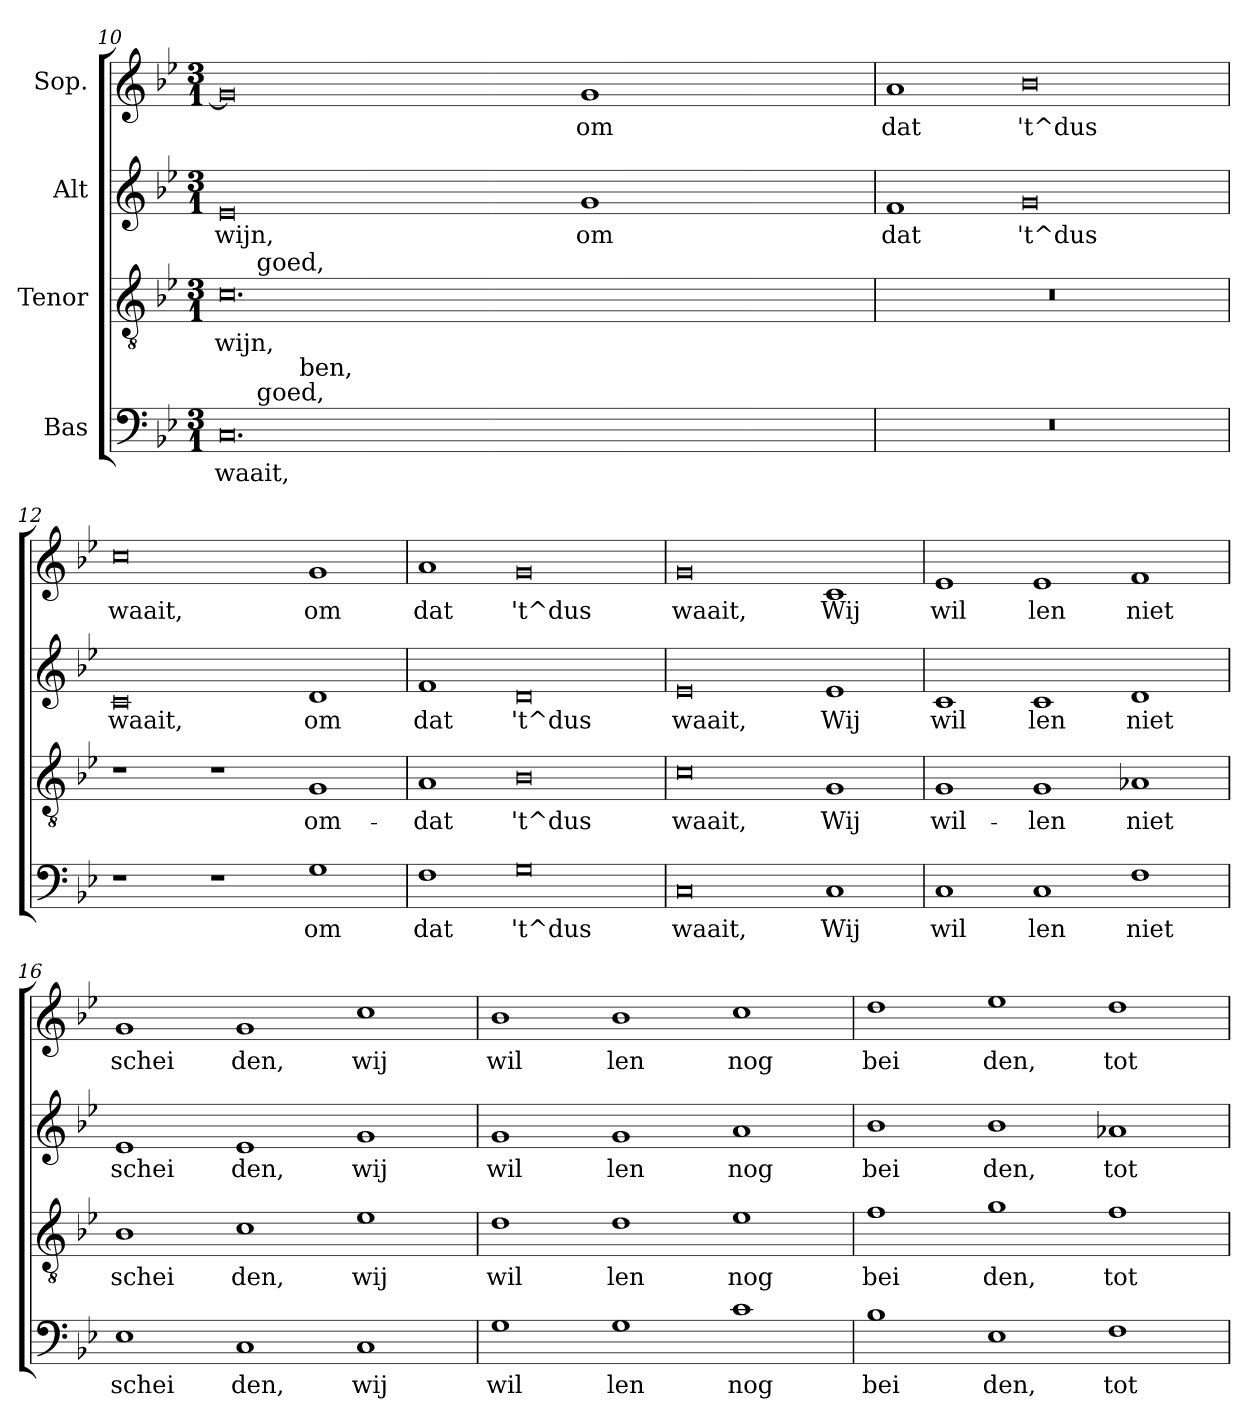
**kern	**text	**kern	**text	**kern	**text	**kern	**text
*part4	*part4	*part3	*part3	*part2	*part2	*part1	*part1
*staff4	*staff4	*staff3	*staff3	*staff2	*staff2	*staff1	*staff1
*I"Bas	*	*I"Tenor	*	*I"Alt	*	*I"Sop.	*
!!LO:PB:g=z
*clefF4	*	*clefGv2	*	*clefG2	*	*clefG2	*
*k[b-e-]	*	*k[b-e-]	*	*k[b-e-]	*	*k[b-e-]	*
*B-:	*	*B-:	*	*B-:	*	*B-:	*
*M3/1	*	*M3/1	*	*M3/1	*	*M3/1	*
=10	=10	=10	=10	=10	=10	=10	=10
!	!	!LO:TX:a:t=hebben,	!	!	!	!	!
!	!LO:LY:b:rj	!	!LO:LY:b:rj	!	!LO:LY:b:rj	!	!LO:LY:a:rj
*^	*	*^	*	*	*	*	*
*	*^	*	*	*	*	*	*	*	*
0.C	16ryy	8ryy	waait,	0.c	16ryy	-wijn,	0e-	wijn,	0g]	.
.	64ryy	.	.	.	64ryy	.	.	.	.	.
!	!	!	!	!	!LO:TX:a:t=goed,	!	!	!	!	!
!	!LO:TX:a:t=goed,	!	!	!	!	!	!	!	!	!
.	1ryy	.	.	.	1ryy	.	.	.	.	.
.	.	32.ryy	.	.	.	.	.	.	.	.
!	!	!LO:TX:a:t=ben,	!	!	!	!	!	!	!	!
.	.	1ryy	.	.	.	.	.	.	.	.
.	1ryy	.	.	.	1ryy	.	.	.	.	.
.	.	1ryy	.	.	.	.	.	.	.	.
!	!	!	!	!	!	!	!	!LO:LY:b:rj	!	!LO:LY:a:rj
.	.	.	.	.	.	.	1g	om	1g	om
.	2ryy	.	.	.	2ryy	.	.	.	.	.
.	.	2ryy	.	.	.	.	.	.	.	.
.	4ryy	.	.	.	4ryy	.	.	.	.	.
.	.	4ryy	.	.	.	.	.	.	.	.
.	8ryy	.	.	.	8ryy	.	.	.	.	.
.	.	16ryy	.	.	.	.	.	.	.	.
.	32.ryy	.	.	.	32.ryy	.	.	.	.	.
.	.	64ryy	.	.	.	.	.	.	.	.
=11	=11	=11	=11	=11	=11	=11	=11	=11	=11	=11
!	!	!	!	!	!	!	!	!LO:LY:b:rj	!	!LO:LY:a:rj
*v	*v	*v	*	*	*	*	*	*	*	*
*	*	*v	*v	*	*	*	*	*
0.r	.	0.r	.	1f	dat	1a	dat
!	!	!	!	!	!LO:LY:b:rj	!	!LO:LY:a:rj
.	.	.	.	0g	't^dus	0b-	't^dus
=12	=12	=12	=12	=12	=12	=12	=12
!	!	!	!	!	!LO:LY:b:rj	!	!LO:LY:a:rj
1r	.	1r	.	0c	waait,	0cc	waait,
1r	.	1r	.	.	.	.	.
!	!LO:LY:b:rj	!	!LO:LY:b:rj	!	!LO:LY:b:rj	!	!LO:LY:a:rj
1G	om	1G	om-	1d	om	1g	om
=13	=13	=13	=13	=13	=13	=13	=13
!	!LO:LY:b:rj	!	!LO:LY:b:rj	!	!LO:LY:b:rj	!	!LO:LY:a:rj
1F	dat	1A	-dat	1f	dat	1a	dat
!	!LO:LY:b:rj	!	!LO:LY:b:rj	!	!LO:LY:b:rj	!	!LO:LY:a:rj
0G	't^dus	0B-	't^dus	0d	't^dus	0g	't^dus
=14	=14	=14	=14	=14	=14	=14	=14
!	!LO:LY:b:rj	!	!LO:LY:b:rj	!	!LO:LY:b:rj	!	!LO:LY:a:rj
0C	waait,	0c	waait,	0e-	waait,	0g	waait,
!	!LO:LY:b:rj	!	!LO:LY:b:rj	!	!LO:LY:b:rj	!	!LO:LY:a:rj
1C	Wij	1G	Wij	1e-	Wij	1c	Wij
=15	=15	=15	=15	=15	=15	=15	=15
!	!LO:LY:b:rj	!	!LO:LY:b:rj	!	!LO:LY:b:rj	!	!LO:LY:a:rj
1C	wil	1G	wil-	1c	wil	1e-	wil
!	!LO:LY:b:rj	!	!LO:LY:b:rj	!	!LO:LY:b:rj	!	!LO:LY:a:rj
1C	len	1G	-len	1c	len	1e-	len
!	!LO:LY:b:rj	!	!LO:LY:b:rj	!	!LO:LY:b:rj	!	!LO:LY:a:rj
1F	niet	1A-X	niet	1d	niet	1f	niet
!!LO:LB:g=z
=16	=16	=16	=16	=16	=16	=16	=16
!	!LO:LY:b:rj	!	!LO:LY:b:rj	!	!LO:LY:b:rj	!	!LO:LY:b:rj
1E-	schei	1B-	schei	1e-	schei	1g	schei
!	!LO:LY:b:rj	!	!LO:LY:b:rj	!	!LO:LY:b:rj	!	!LO:LY:b:rj
1C	den,	1c	den,	1e-	den,	1g	den,
!	!LO:LY:b:rj	!	!LO:LY:b:rj	!	!LO:LY:b:rj	!	!LO:LY:b:rj
1C	wij	1e-	wij	1g	wij	1cc	wij
=17	=17	=17	=17	=17	=17	=17	=17
!	!LO:LY:b:rj	!	!LO:LY:b:rj	!	!LO:LY:b:rj	!	!LO:LY:b:rj
1G	wil	1d	wil	1g	wil	1b-	wil
!	!LO:LY:b:rj	!	!LO:LY:b:rj	!	!LO:LY:b:rj	!	!LO:LY:b:rj
1G	len	1d	len	1g	len	1b-	len
!	!LO:LY:b:rj	!	!LO:LY:b:rj	!	!LO:LY:b:rj	!	!LO:LY:b:rj
1c	nog	1e-	nog	1a	nog	1cc	nog
=18	=18	=18	=18	=18	=18	=18	=18
!	!LO:LY:b:rj	!	!LO:LY:b:rj	!	!LO:LY:b:rj	!	!LO:LY:b:rj
1B-	bei	1f	bei	1b-	bei	1dd	bei
!	!LO:LY:b:rj	!	!LO:LY:b:rj	!	!LO:LY:b:rj	!	!LO:LY:b:rj
1E-	den,	1g	den,	1b-	den,	1ee-	den,
!	!LO:LY:b:rj	!	!LO:LY:b:rj	!	!LO:LY:b:rj	!	!LO:LY:b:rj
1F	tot	1f	tot	1a-X	tot	1dd	tot
=	=	=	=	=	=	=	=
*-	*-	*-	*-	*-	*-	*-	*-
